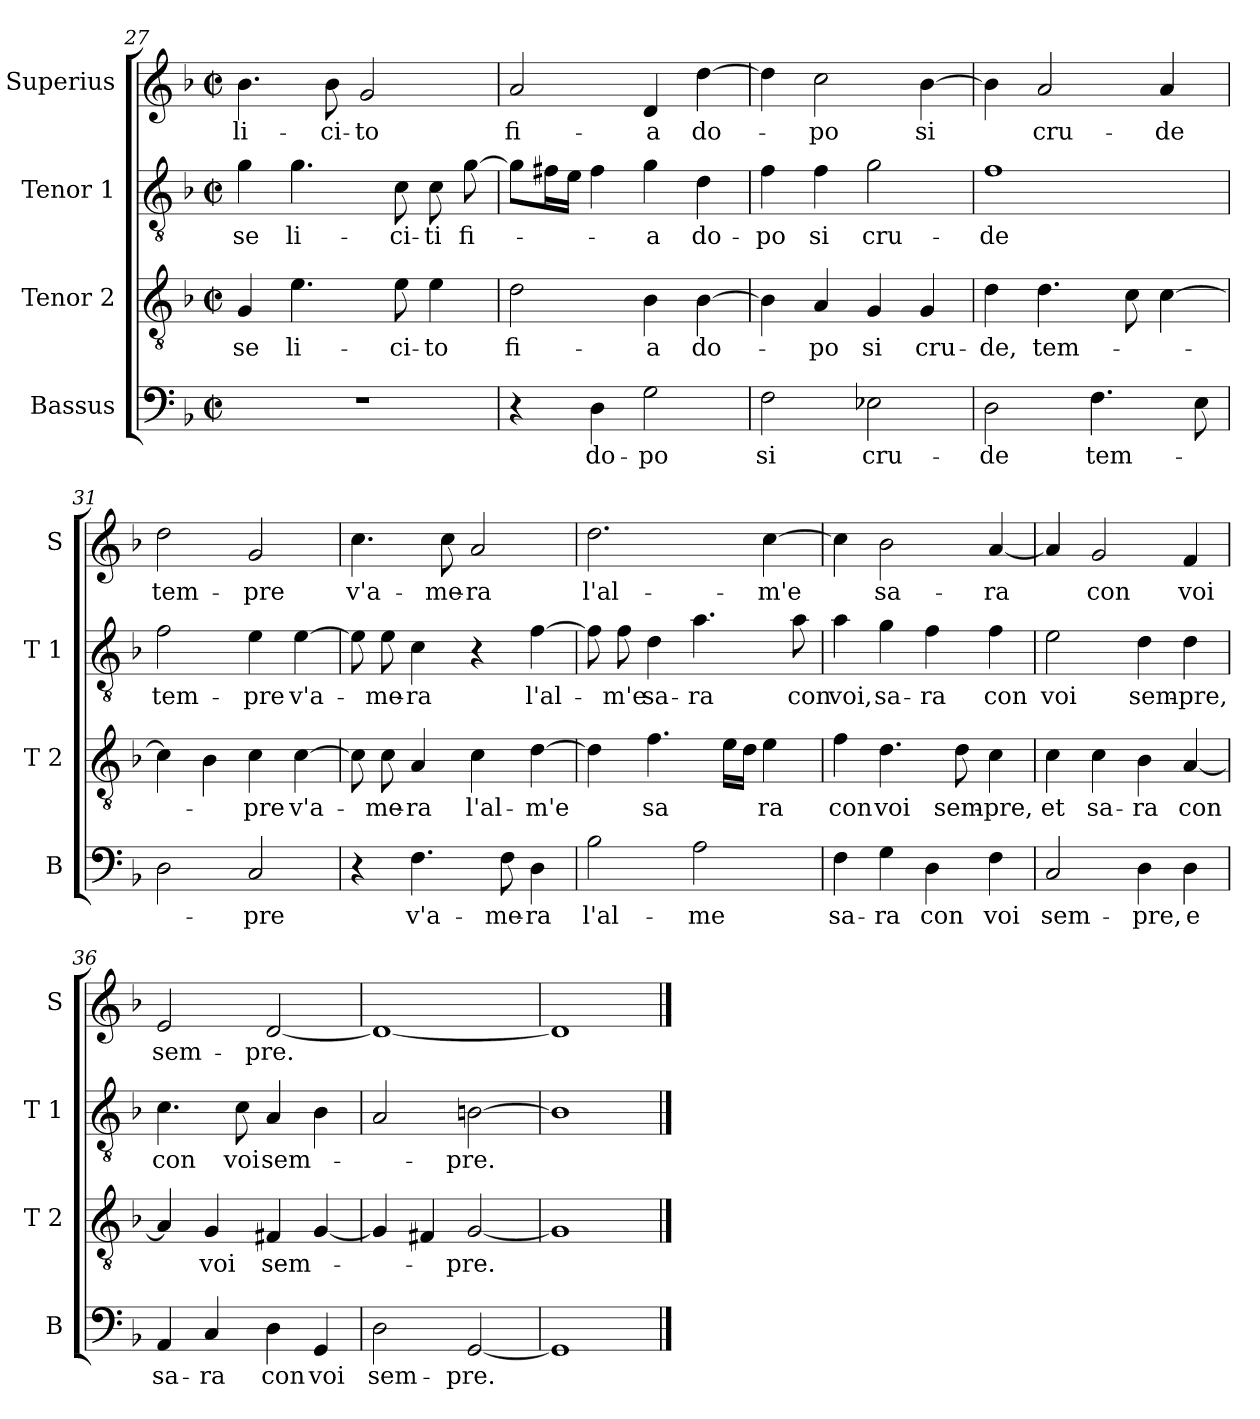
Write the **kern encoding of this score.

**kern	**text	**kern	**text	**kern	**text	**kern	**text
*part4	*part4	*part3	*part3	*part2	*part2	*part1	*part1
*staff4	*staff4	*staff3	*staff3	*staff2	*staff2	*staff1	*staff1
*I"Bassus	*	*I"Tenor 2	*	*I"Tenor 1	*	*I"Superius	*
*I'B	*	*I'T 2	*	*I'T 1	*	*I'S	*
*clefF4	*	*clefGv2	*	*clefGv2	*	*clefG2	*
*k[b-]	*	*k[b-]	*	*k[b-]	*	*k[b-]	*
*F:	*	*F:	*	*F:	*	*F:	*
*M2/2	*	*M2/2	*	*M2/2	*	*M2/2	*
*met(c|)	*	*met(c|)	*	*met(c|)	*	*met(c|)	*
=27	=27	=27	=27	=27	=27	=27	=27
1r	.	4G/	se	4g\	se	4.b-\	li-
.	.	4.e\	li-	4.g\	li-	.	.
.	.	.	.	.	.	8b-\	-ci-
.	.	.	.	.	.	2g/	-to
.	.	8e\	-ci-	8c\	-ci-	.	.
.	.	4e\	-to	8c\	-ti	.	.
.	.	.	.	[8g\	fi-	.	.
=28	=28	=28	=28	=28	=28	=28	=28
4r	.	2d\	fi-	8g\L]	.	2a/	fi-
.	.	.	.	16f#X\L	.	.	.
.	.	.	.	16e\JJ	.	.	.
4D\	do-	.	.	4f#\	.	.	.
2G\	-po	4B-\	-a	4g\	-a	4d/	-a
.	.	[4B-\	do-	4d\	do-	[4dd\	do-
=29	=29	=29	=29	=29	=29	=29	=29
2F\	si	4B-\]	.	4f\	-po	4dd\]	.
.	.	4A/	-po	4f\	si	2cc\	-po
2E-X\	cru-	4G/	si	2g\	cru-	.	.
.	.	4G/	cru-	.	.	[4b-\	si
!!LO:PB:g=z
=30	=30	=30	=30	=30	=30	=30	=30
2D\	-de	4d\	-de,	1f	-de	4b-\]	.
.	.	4.d\	tem-	.	.	2a/	cru-
4.F\	tem-	.	.	.	.	.	.
.	.	8c\	.	.	.	.	.
.	.	[4c\	.	.	.	4a/	-de
8E\	.	.	.	.	.	.	.
=31	=31	=31	=31	=31	=31	=31	=31
2D\	.	4c\]	.	2f\	tem-	2dd\	tem-
.	.	4B-\	.	.	.	.	.
2C/	-pre	4c\	-pre	4e\	-pre	2g/	-pre
.	.	[4c\	v'a-	[4e\	v'a-	.	.
=32	=32	=32	=32	=32	=32	=32	=32
4r	.	8c\]	.	8e\]	.	4.cc\	v'a-
.	.	8c\	-me-	8e\	-me-	.	.
4.F\	v'a-	4A/	-ra	4c\	-ra	.	.
.	.	.	.	.	.	8cc\	-me-
.	.	4c\	l'al-	4r	.	2a/	-ra
8F\	-me-	.	.	.	.	.	.
4D\	-ra	[4d\	-m'e	[4f\	l'al-	.	.
=33	=33	=33	=33	=33	=33	=33	=33
2B-\	l'al-	4d\]	.	8f\]	.	2.dd\	l'al-
.	.	.	.	8f\	-m'e	.	.
.	.	4.f\	sa	4d\	sa-	.	.
2A\	-me	.	.	4.a\	-ra	.	.
.	.	16e\LL	.	.	.	.	.
.	.	16d\JJ	.	.	.	.	.
.	.	4e\	ra	.	.	[4cc\	-m'e
.	.	.	.	8a\	con	.	.
!!LO:LB:g=z
=34	=34	=34	=34	=34	=34	=34	=34
4F\	sa-	4f\	con	4a\	voi,	4cc\]	.
4G\	-ra	4.d\	voi	4g\	sa-	2b-\	sa-
4D\	con	.	.	4f\	-ra	.	.
.	.	8d\	sem-	.	.	.	.
4F\	voi	4c\	-pre,	4f\	con	[4a/	-ra
=35	=35	=35	=35	=35	=35	=35	=35
2C/	sem-	4c\	et	2e\	voi	4a/]	.
.	.	4c\	sa-	.	.	2g/	con
4D\	-pre,	4B-\	-ra	4d\	sem-	.	.
4D\	e	[4A/	con	4d\	-pre,	4f/	voi
=36	=36	=36	=36	=36	=36	=36	=36
4AA/	sa-	4A/]	.	4.c\	con	2e/	sem-
4C/	-ra	4G/	voi	.	.	.	.
.	.	.	.	8c\	voi	.	.
4D\	con	4F#X/	sem-	4A/	sem-	[2d/	-pre.
4GG/	voi	[4G/	.	4B-\	.	.	.
=37	=37	=37	=37	=37	=37	=37	=37
2D\	sem-	4G/]	.	2A/	.	1d_	.
.	.	4F#X/	.	.	.	.	.
[2GG/	-pre.	[2G/	-pre.	[2Bn\	-pre.	.	.
=38	=38	=38	=38	=38	=38	=38	=38
1GG]	.	1G]	.	1B]	.	1d]	.
==	==	==	==	==	==	==	==
*-	*-	*-	*-	*-	*-	*-	*-
